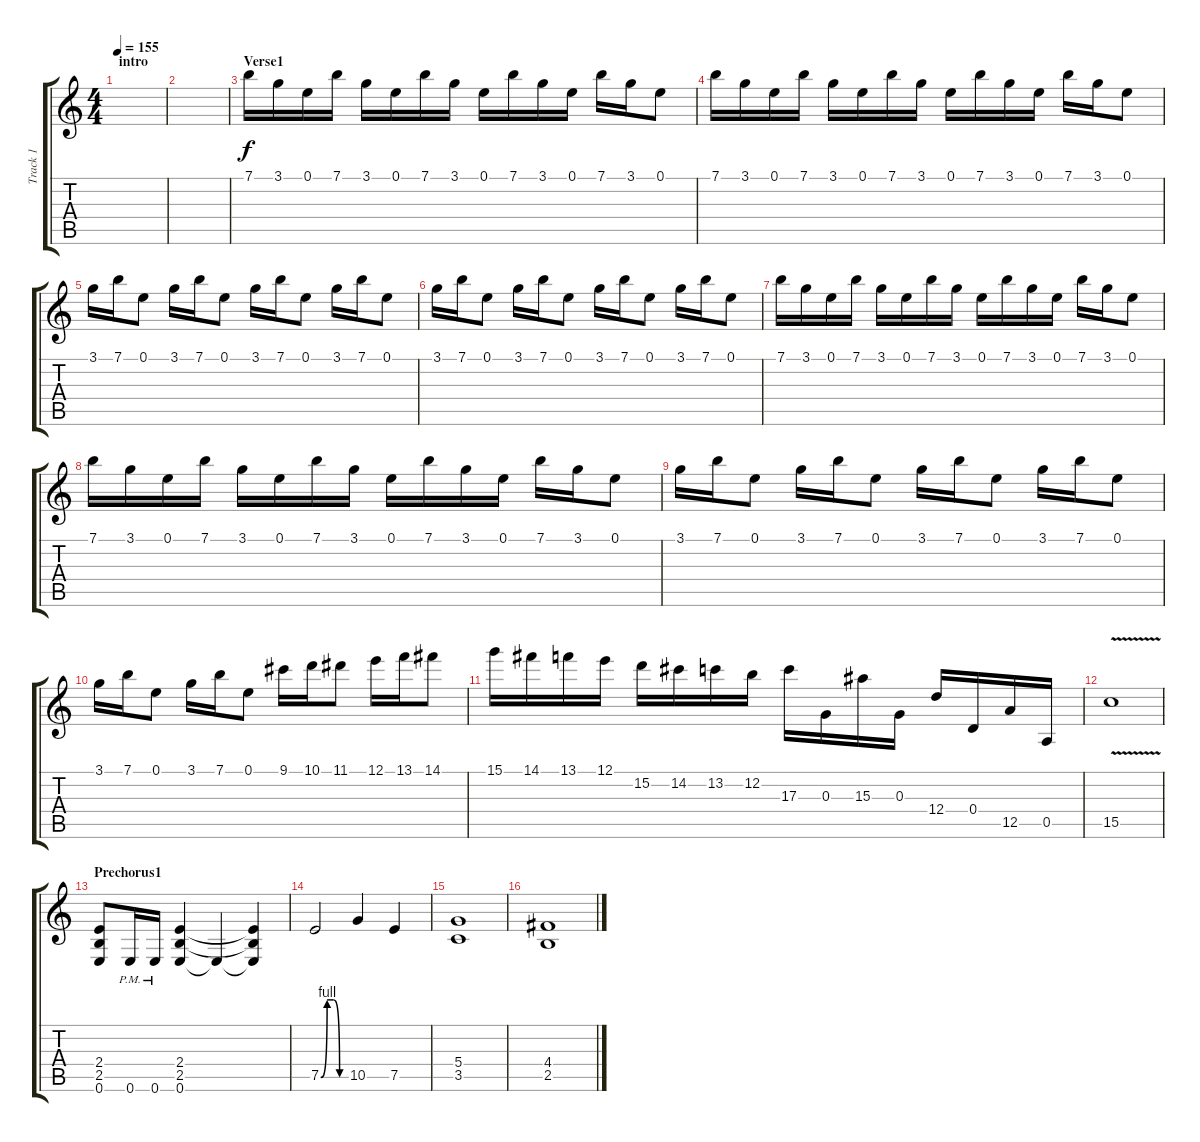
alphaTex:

\track ("Track 1" "Track 1") {instrument distortionguitar}
\staff {score tabs}
\tuning (E4 B3 G3 D3 A2 E2) {hide}
\ts (4 4)
\section ("" "intro")
\tempo 155
\clef g2
\ks c
|
|
\section ("" "Verse1")
7.1.16 3.1.16 0.1.16 7.1.16 3.1.16 0.1.16 7.1.16 3.1.16 0.1.16 7.1.16 3.1.16 0.1.16 7.1.16 3.1.16 0.1.8 |
7.1.16 3.1.16 0.1.16 7.1.16 3.1.16 0.1.16 7.1.16 3.1.16 0.1.16 7.1.16 3.1.16 0.1.16 7.1.16 3.1.16 0.1.8 |
3.1.16 7.1.16 0.1.8 3.1.16 7.1.16 0.1.8 3.1.16 7.1.16 0.1.8 3.1.16 7.1.16 0.1.8 |
3.1.16 7.1.16 0.1.8 3.1.16 7.1.16 0.1.8 3.1.16 7.1.16 0.1.8 3.1.16 7.1.16 0.1.8 |
7.1.16 3.1.16 0.1.16 7.1.16 3.1.16 0.1.16 7.1.16 3.1.16 0.1.16 7.1.16 3.1.16 0.1.16 7.1.16 3.1.16 0.1.8 |
7.1.16 3.1.16 0.1.16 7.1.16 3.1.16 0.1.16 7.1.16 3.1.16 0.1.16 7.1.16 3.1.16 0.1.16 7.1.16 3.1.16 0.1.8 |
3.1.16 7.1.16 0.1.8 3.1.16 7.1.16 0.1.8 3.1.16 7.1.16 0.1.8 3.1.16 7.1.16 0.1.8 |
3.1.16 7.1.16 0.1.8 3.1.16 7.1.16 0.1.8 9.1.16 10.1.16 11.1.8 12.1.16 13.1.16 14.1.8 |
15.1.16 14.1.16 13.1.16 12.1.16 15.2.16 14.2.16 13.2.16 12.2.16 17.3.16 0.3.16 15.3.16 0.3.16 12.4.16 0.4.16 12.5.16 0.5.16 |
15.5{v}.1 |
\section ("" "Prechorus1")
(2.4 2.5 0.6).8 0.6{pm}.16 0.6{pm}.16 (2.4 2.5 0.6).4 0.6{t}.4 (2.4{t} 2.5{t} 0.6{t}).4 |
7.5{be (custom 0 0 15 4 30 4 45 0 60 0)}.2 10.5.4 7.5.4 |
(5.4 3.5).1 |
(4.4 2.5).1
